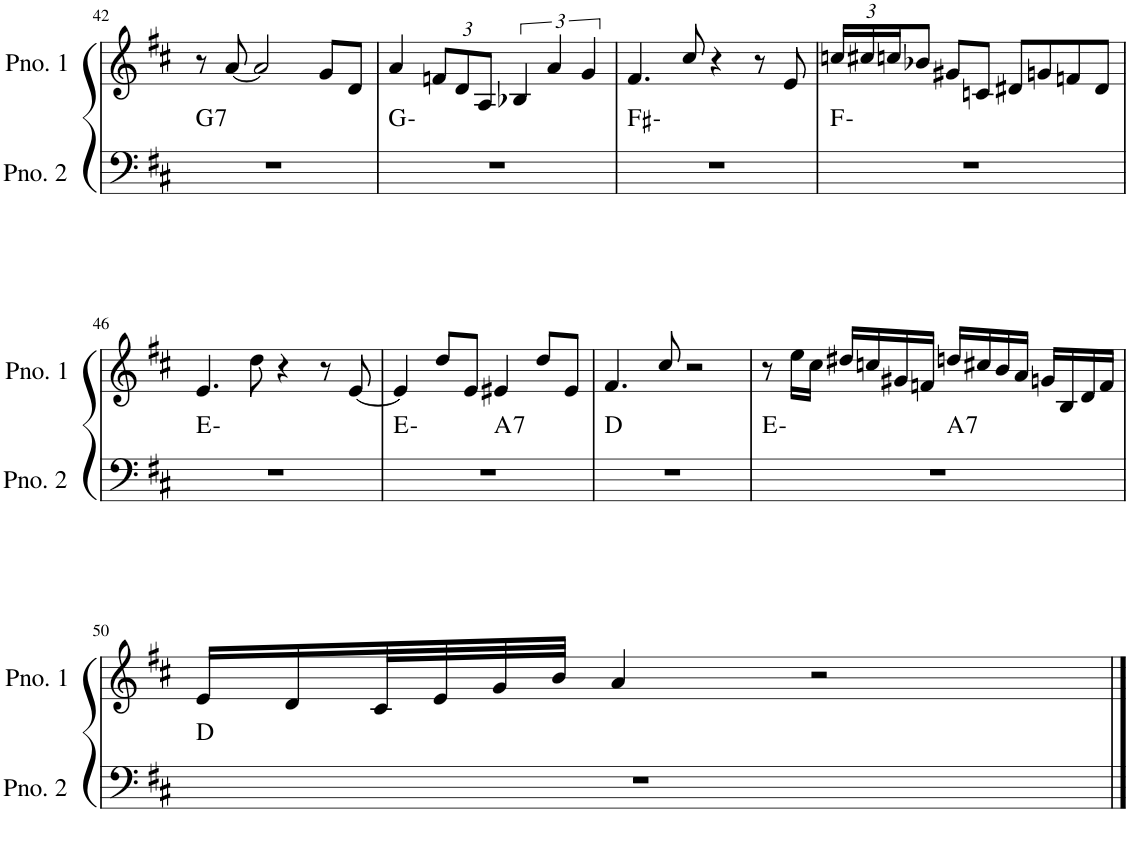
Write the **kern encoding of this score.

**kern	**harte	**kern
*part2	*part2	*part1
*staff2	*	*staff1
*I"ピアノ 2	*	*I"ピアノ 1
!!LO:PB:g=z
*clefF4	*	*clefG2
*k[f#c#]	*	*k[f#c#]
*M4/4	*	*M4/4
=42	=42	=42
!	!LO:H:kt=7	!
1r	G:7	8r
.	.	[8a/
.	.	2a/]
.	.	8g/L
.	.	8d/J
=43	=43	=43
1r	G:min	4a/
*	*	*Xbrackettup
.	.	12fn/L
.	.	12d/
.	.	12A/J
*	*	*brackettup
.	.	6B-X/
.	.	6a/
.	.	6g/
=44	=44	=44
1r	F#:min	4.f#/
.	.	8cc#/
.	.	4r
.	.	8r
.	.	8e/
=45	=45	=45
*	*	*Xbrackettup
1r	F:min	24ccn/LL
.	.	24cc#X/
.	.	24ccn/J
.	.	8b-X/J
.	.	8g#X/L
.	.	8cn/J
.	.	8d#X/L
.	.	8gn/
.	.	8fn/
.	.	8d#/J
!!LO:LB:g=z
=46	=46	=46
1r	E:min	4.e/
.	.	8dd\
.	.	4r
.	.	8r
.	.	[8e/
=47	=47	=47
*^	*	*
1r	2ryy	E:min	4e/]
.	.	.	8dd/L
.	.	.	8e/J
!	!	!LO:H:kt=7	!
.	2ryy	A:7	4e#X/
.	.	.	8dd/L
.	.	.	8e#/J
*v	*v	*	*
=48	=48	=48
1r	D:maj	4.f#/
.	.	8cc#/
.	.	2r
=49	=49	=49
*^	*	*
1r	2ryy	E:min	8r
.	.	.	16ee\LL
.	.	.	16cc#\JJ
.	.	.	16dd#X/LL
.	.	.	16ccn/
.	.	.	16g#X/
.	.	.	16fn/JJ
!	!	!LO:H:kt=7	!
.	2ryy	A:7	16ddn/LL
.	.	.	16cc#X/
.	.	.	16b/
.	.	.	16a/JJ
.	.	.	16gn/LL
.	.	.	16B/
.	.	.	16d/
.	.	.	16f/JJ
*v	*v	*	*
!!LO:LB:g=z
=50	=50	=50
1r	D:maj	16e/LL
.	.	16d/
.	.	32c#/L
.	.	32e/
.	.	32g/
.	.	32b/JJJ
.	.	4a/
.	.	2r
==	==	==
*-	*-	*-
